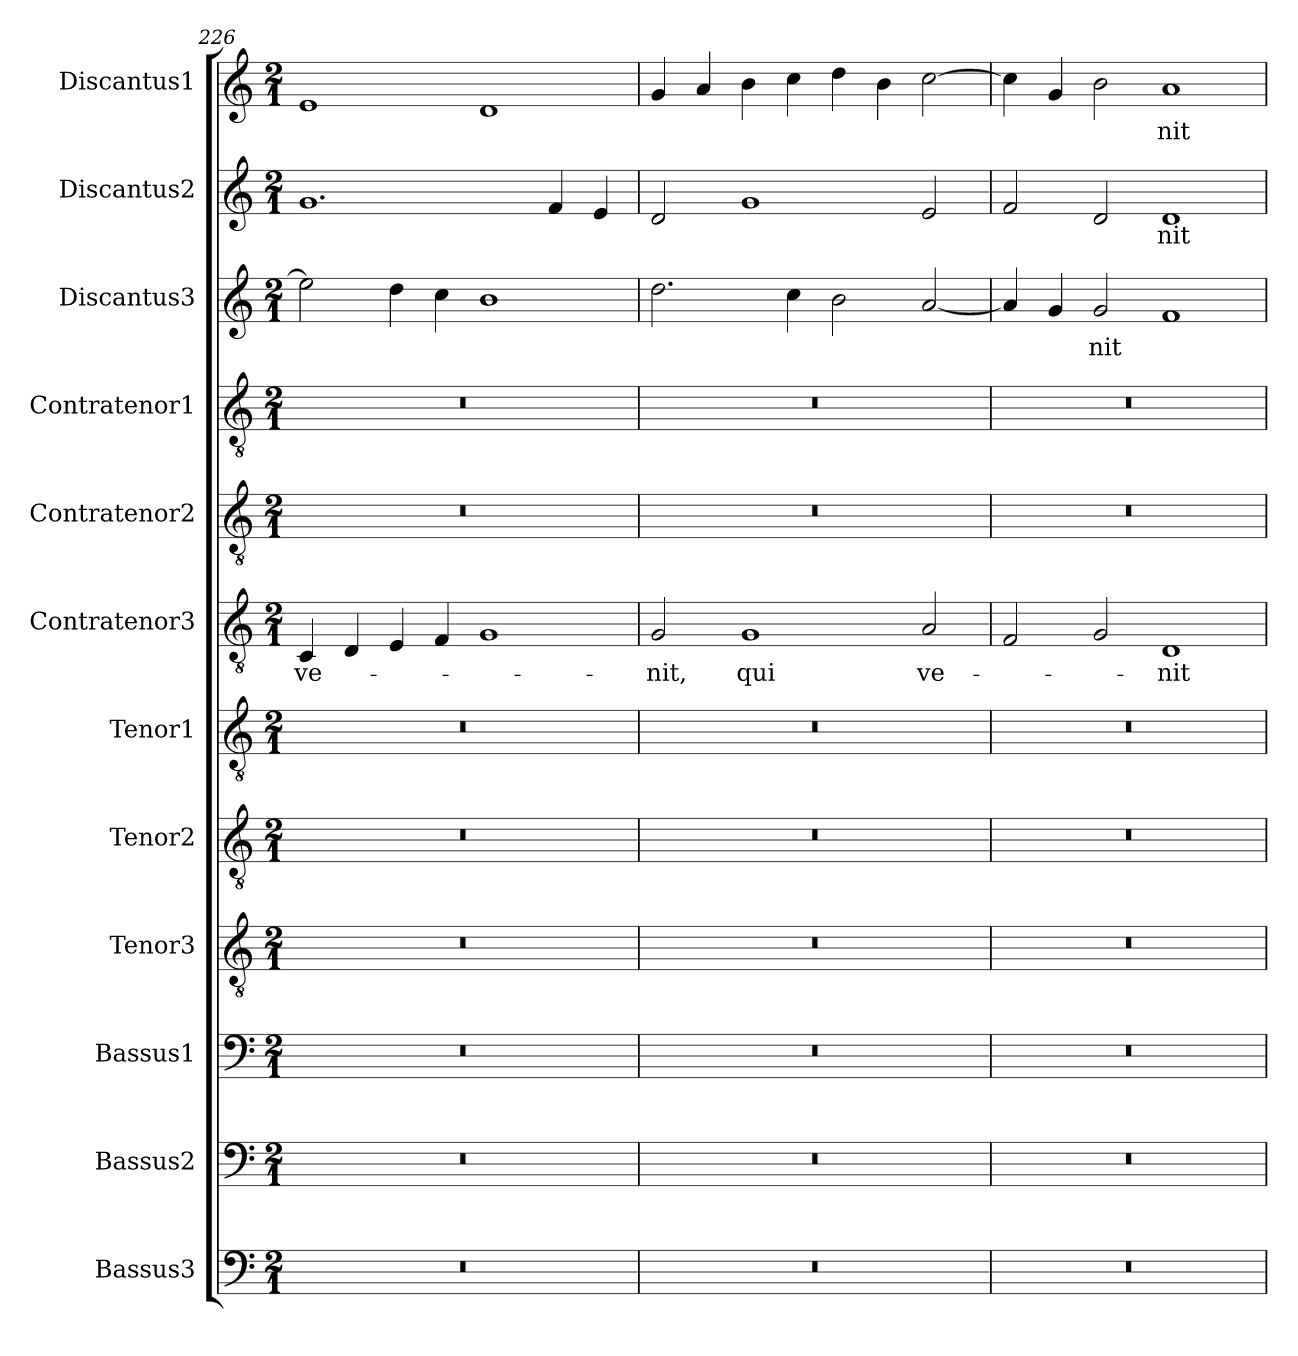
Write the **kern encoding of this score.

**kern	**kern	**kern	**kern	**kern	**kern	**kern	**text	**kern	**kern	**kern	**text	**kern	**text	**kern	**text
*part12	*part11	*part10	*part9	*part8	*part7	*part6	*part6	*part5	*part4	*part3	*part3	*part2	*part2	*part1	*part1
*staff12	*staff11	*staff10	*staff9	*staff8	*staff7	*staff6	*staff6	*staff5	*staff4	*staff3	*staff3	*staff2	*staff2	*staff1	*staff1
*I"Bassus3	*I"Bassus2	*I"Bassus1	*I"Tenor3	*I"Tenor2	*I"Tenor1	*I"Contratenor3	*	*I"Contratenor2	*I"Contratenor1	*I"Discantus3	*	*I"Discantus2	*	*I"Discantus1	*
*I'B3	*I'B2	*I'B1	*I'T3	*I'T2	*I'T1	*I'Ct3	*	*I'Ct2	*I'Ct1	*I'D3	*	*I'D2	*	*I'D1	*
*clefF4	*clefF4	*clefF4	*clefGv2	*clefGv2	*clefGv2	*clefGv2	*	*clefGv2	*clefGv2	*clefG2	*	*clefG2	*	*clefG2	*
*k[]	*k[]	*k[]	*k[]	*k[]	*k[]	*k[]	*	*k[]	*k[]	*k[]	*	*k[]	*	*k[]	*
*M2/1	*M2/1	*M2/1	*M2/1	*M2/1	*M2/1	*M2/1	*	*M2/1	*M2/1	*M2/1	*	*M2/1	*	*M2/1	*
=226	=226	=226	=226	=226	=226	=226	=226	=226	=226	=226	=226	=226	=226	=226	=226
0r	0r	0r	0r	0r	0r	4C	ve-	0r	0r	2ee]	.	1.g	.	1e	.
.	.	.	.	.	.	4D	.	.	.	.	.	.	.	.	.
.	.	.	.	.	.	4E	.	.	.	4dd	.	.	.	.	.
.	.	.	.	.	.	4F	.	.	.	4cc	.	.	.	.	.
.	.	.	.	.	.	1G	.	.	.	1b	.	.	.	1d	.
.	.	.	.	.	.	.	.	.	.	.	.	4f	.	.	.
.	.	.	.	.	.	.	.	.	.	.	.	4e	.	.	.
=227	=227	=227	=227	=227	=227	=227	=227	=227	=227	=227	=227	=227	=227	=227	=227
0r	0r	0r	0r	0r	0r	2G	-nit,	0r	0r	2.dd	.	2d	.	4g	.
.	.	.	.	.	.	.	.	.	.	.	.	.	.	4a	.
.	.	.	.	.	.	1G	qui	.	.	.	.	1g	.	4b	.
.	.	.	.	.	.	.	.	.	.	4cc	.	.	.	4cc	.
.	.	.	.	.	.	.	.	.	.	2b	.	.	.	4dd	.
.	.	.	.	.	.	.	.	.	.	.	.	.	.	4b	.
.	.	.	.	.	.	2A	ve-	.	.	[2a	.	2e	.	[2cc	.
=228	=228	=228	=228	=228	=228	=228	=228	=228	=228	=228	=228	=228	=228	=228	=228
0r	0r	0r	0r	0r	0r	2F	.	0r	0r	4a]	.	2f	.	4cc]	.
.	.	.	.	.	.	.	.	.	.	4g	.	.	.	4g	.
.	.	.	.	.	.	2G	.	.	.	2g	-nit	2d	.	2b	.
.	.	.	.	.	.	1D	-nit	.	.	1f	.	1d	-nit	1a	-nit
=	=	=	=	=	=	=	=	=	=	=	=	=	=	=	=
*-	*-	*-	*-	*-	*-	*-	*-	*-	*-	*-	*-	*-	*-	*-	*-
